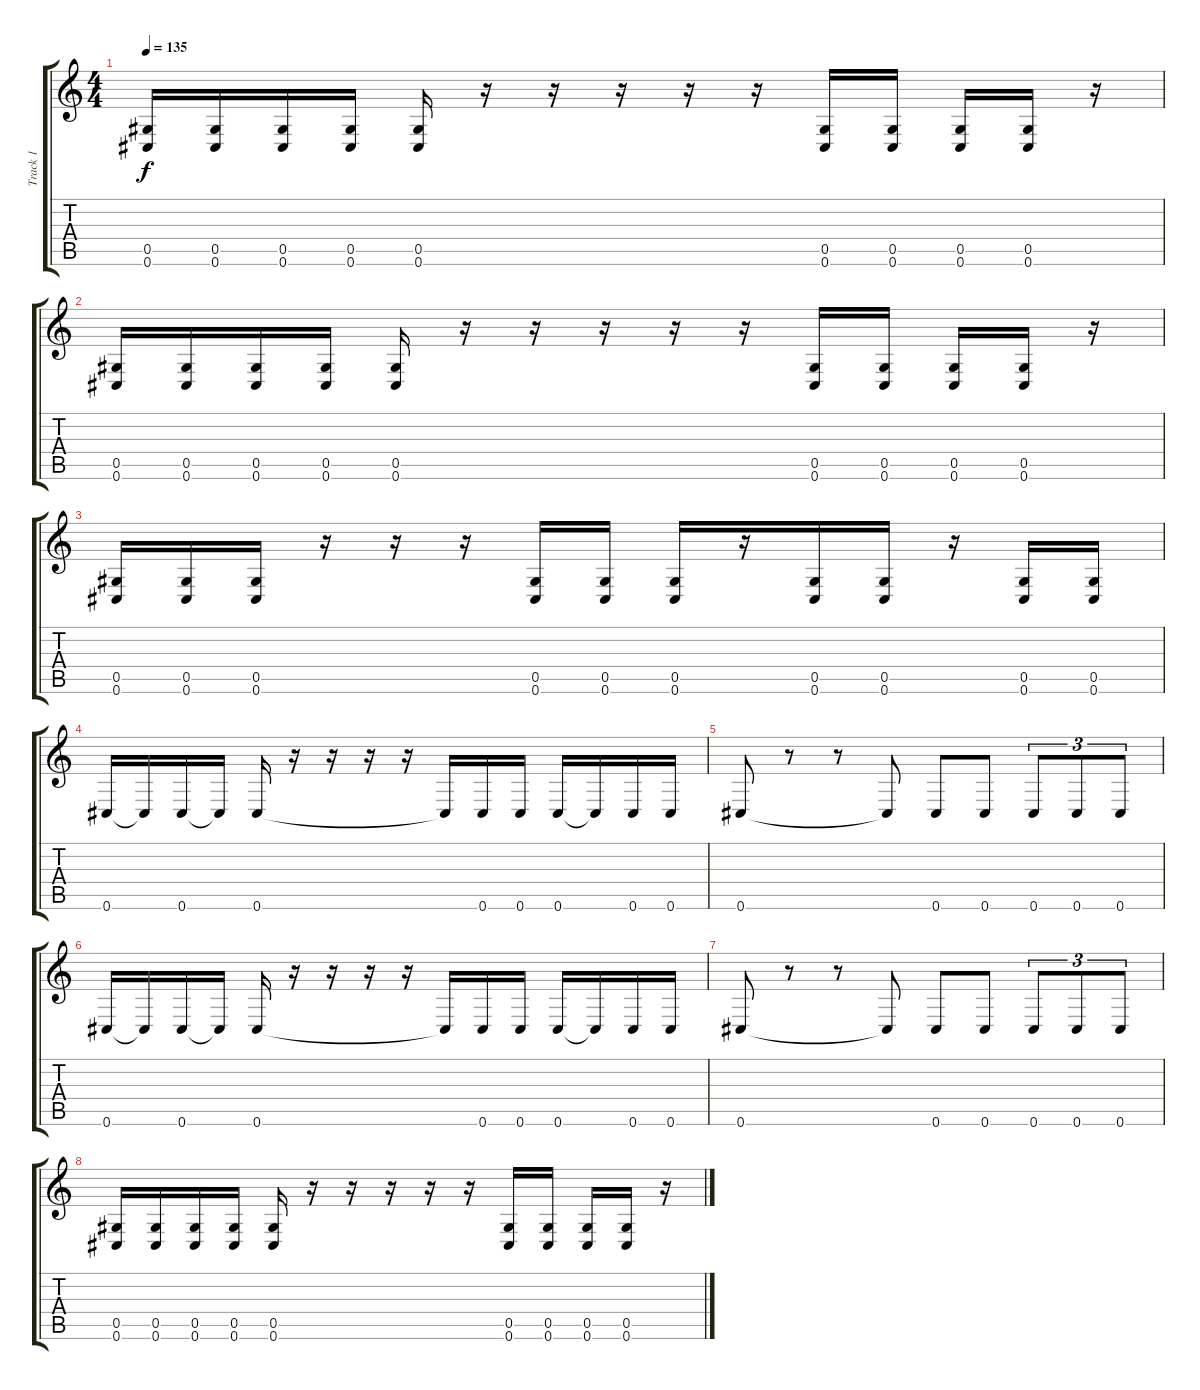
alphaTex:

\track ("Track 1" "Track 1") {instrument distortionguitar}
\staff {score tabs}
\tuning (Eb4 Bb3 Gb3 Db3 Ab2 Db2) {hide}
\ts (4 4)
\tempo 135
\clef g2
\ks c
(0.5 0.6).16{dy f} (0.5 0.6).16 (0.5 0.6).16 (0.5 0.6).16 (0.5 0.6).16 r.16 r.16 r.16 r.16 r.16 (0.5 0.6).16 (0.5 0.6).16 (0.5 0.6).16 (0.5 0.6).16 r.16 |
(0.5 0.6).16 (0.5 0.6).16 (0.5 0.6).16 (0.5 0.6).16 (0.5 0.6).16 r.16 r.16 r.16 r.16 r.16 (0.5 0.6).16 (0.5 0.6).16 (0.5 0.6).16 (0.5 0.6).16 r.16 |
(0.5 0.6).16 (0.5 0.6).16 (0.5 0.6).16 r.16 r.16 r.16 (0.5 0.6).16 (0.5 0.6).16 (0.5 0.6).16 r.16 (0.5 0.6).16 (0.5 0.6).16 r.16 (0.5 0.6).16 (0.5 0.6).16 |
0.6.16 0.6{t}.16 0.6.16 0.6{t}.16 0.6.16 r.16 r.16 r.16 r.16 0.6{t}.16 0.6.16 0.6.16 0.6.16 0.6{t}.16 0.6.16 0.6.16 |
0.6.8 r.8 r.8 0.6{t}.8 0.6.8 0.6.8 0.6.8{tu (3 2)} 0.6.8{tu (3 2)} 0.6.8{tu (3 2)} |
0.6.16 0.6{t}.16 0.6.16 0.6{t}.16 0.6.16 r.16 r.16 r.16 r.16 0.6{t}.16 0.6.16 0.6.16 0.6.16 0.6{t}.16 0.6.16 0.6.16 |
0.6.8 r.8 r.8 0.6{t}.8 0.6.8 0.6.8 0.6.8{tu (3 2)} 0.6.8{tu (3 2)} 0.6.8{tu (3 2)} |
(0.5 0.6).16 (0.5 0.6).16 (0.5 0.6).16 (0.5 0.6).16 (0.5 0.6).16 r.16 r.16 r.16 r.16 r.16 (0.5 0.6).16 (0.5 0.6).16 (0.5 0.6).16 (0.5 0.6).16 r.16
